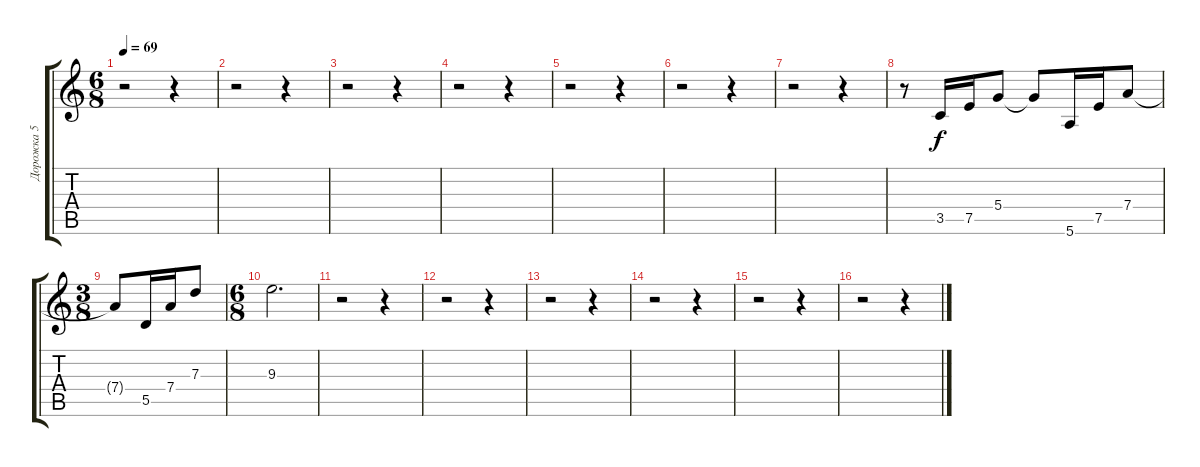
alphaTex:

\track ("Дорожка 5" "Дорожка 5") {instrument distortionguitar}
\staff {score tabs}
\tuning (E4 B3 G3 D3 A2 E2) {hide}
\ts (6 8)
\tempo 69
\clef g2
\ks c
r.2{dy mp} r.4 |
r.2 r.4 |
r.2 r.4 |
r.2 r.4 |
r.2 r.4 |
r.2 r.4 |
r.2 r.4 |
r.8 3.5.16{dy f} 7.5.16 5.4.8 5.4{t}.8 5.6.16 7.5.16 7.4.8 |
\ts (3 8)
7.4{t}.8 5.5.16 7.4.16 7.3.8 |
\ts (6 8)
9.3.2{d} |
r.2 r.4 |
r.2 r.4 |
r.2 r.4 |
r.2 r.4 |
r.2 r.4 |
r.2 r.4
